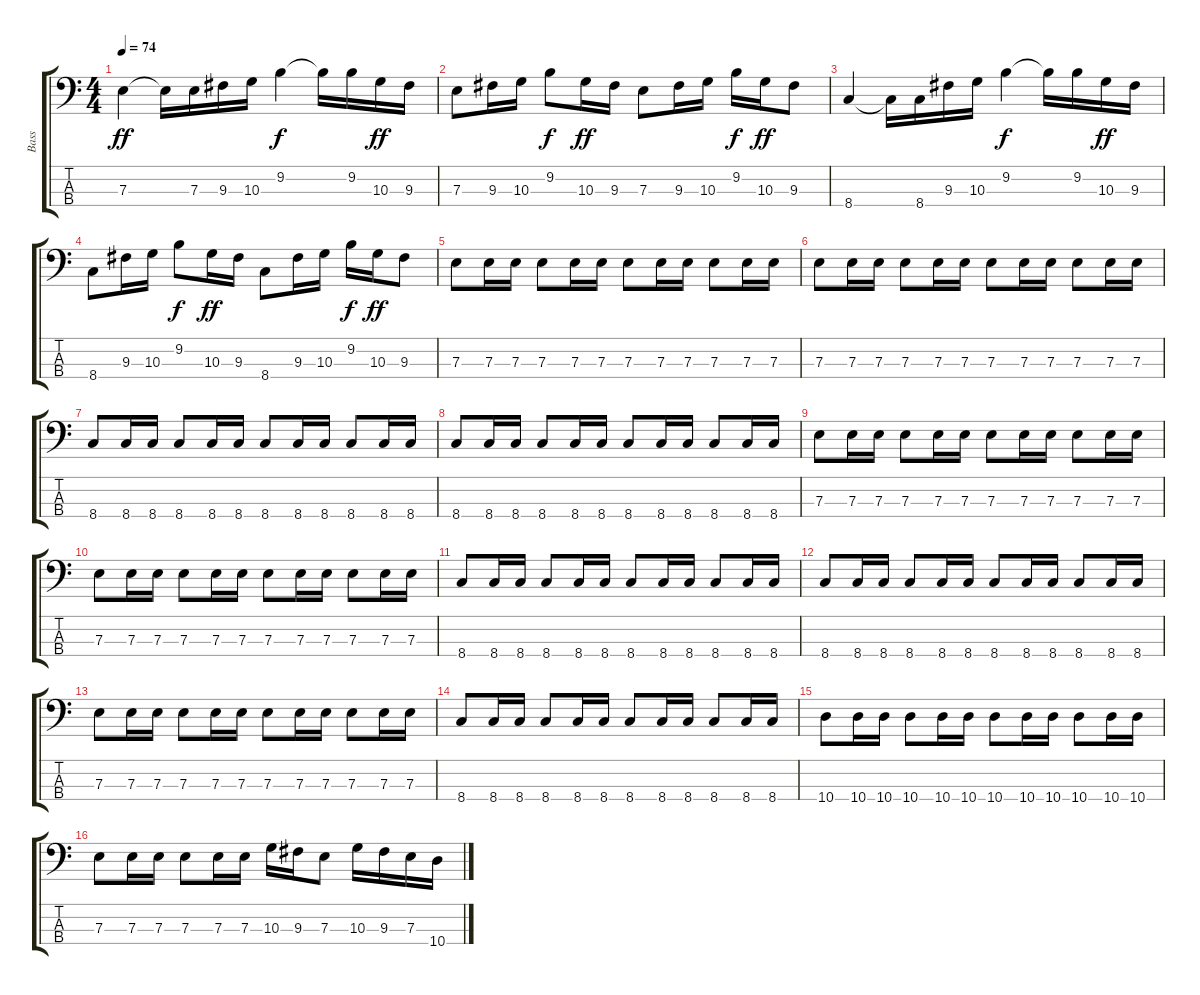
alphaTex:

\track ("Bass" "Bass") {instrument electricbasspick}
\staff {score tabs}
\tuning (G2 D2 A1 E1) {hide}
\ts (4 4)
\tempo 74
\clef f4
\ks c
7.3.4{dy ff} 7.3{t}.16 7.3.16 9.3.16 10.3.16 9.2.4{dy f} 9.2{t}.16 9.2.16 10.3.16{dy ff} 9.3.16 |
7.3.8 9.3.16 10.3.16 9.2.8{dy f} 10.3.16{dy ff} 9.3.16 7.3.8 9.3.16 10.3.16 9.2.16{dy f} 10.3.16{dy ff} 9.3.8 |
8.4.4 8.4{t}.16 8.4.16 9.3.16 10.3.16 9.2.4{dy f} 9.2{t}.16 9.2.16 10.3.16{dy ff} 9.3.16 |
8.4.8 9.3.16 10.3.16 9.2.8{dy f} 10.3.16{dy ff} 9.3.16 8.4.8 9.3.16 10.3.16 9.2.16{dy f} 10.3.16{dy ff} 9.3.8 |
7.3.8 7.3.16 7.3.16 7.3.8 7.3.16 7.3.16 7.3.8 7.3.16 7.3.16 7.3.8 7.3.16 7.3.16 |
7.3.8 7.3.16 7.3.16 7.3.8 7.3.16 7.3.16 7.3.8 7.3.16 7.3.16 7.3.8 7.3.16 7.3.16 |
8.4.8 8.4.16 8.4.16 8.4.8 8.4.16 8.4.16 8.4.8 8.4.16 8.4.16 8.4.8 8.4.16 8.4.16 |
8.4.8 8.4.16 8.4.16 8.4.8 8.4.16 8.4.16 8.4.8 8.4.16 8.4.16 8.4.8 8.4.16 8.4.16 |
7.3.8 7.3.16 7.3.16 7.3.8 7.3.16 7.3.16 7.3.8 7.3.16 7.3.16 7.3.8 7.3.16 7.3.16 |
7.3.8 7.3.16 7.3.16 7.3.8 7.3.16 7.3.16 7.3.8 7.3.16 7.3.16 7.3.8 7.3.16 7.3.16 |
8.4.8 8.4.16 8.4.16 8.4.8 8.4.16 8.4.16 8.4.8 8.4.16 8.4.16 8.4.8 8.4.16 8.4.16 |
8.4.8 8.4.16 8.4.16 8.4.8 8.4.16 8.4.16 8.4.8 8.4.16 8.4.16 8.4.8 8.4.16 8.4.16 |
7.3.8 7.3.16 7.3.16 7.3.8 7.3.16 7.3.16 7.3.8 7.3.16 7.3.16 7.3.8 7.3.16 7.3.16 |
8.4.8 8.4.16 8.4.16 8.4.8 8.4.16 8.4.16 8.4.8 8.4.16 8.4.16 8.4.8 8.4.16 8.4.16 |
10.4.8 10.4.16 10.4.16 10.4.8 10.4.16 10.4.16 10.4.8 10.4.16 10.4.16 10.4.8 10.4.16 10.4.16 |
7.3.8 7.3.16 7.3.16 7.3.8 7.3.16 7.3.16 10.3.16 9.3.16 7.3.8 10.3.16 9.3.16 7.3.16 10.4.16
